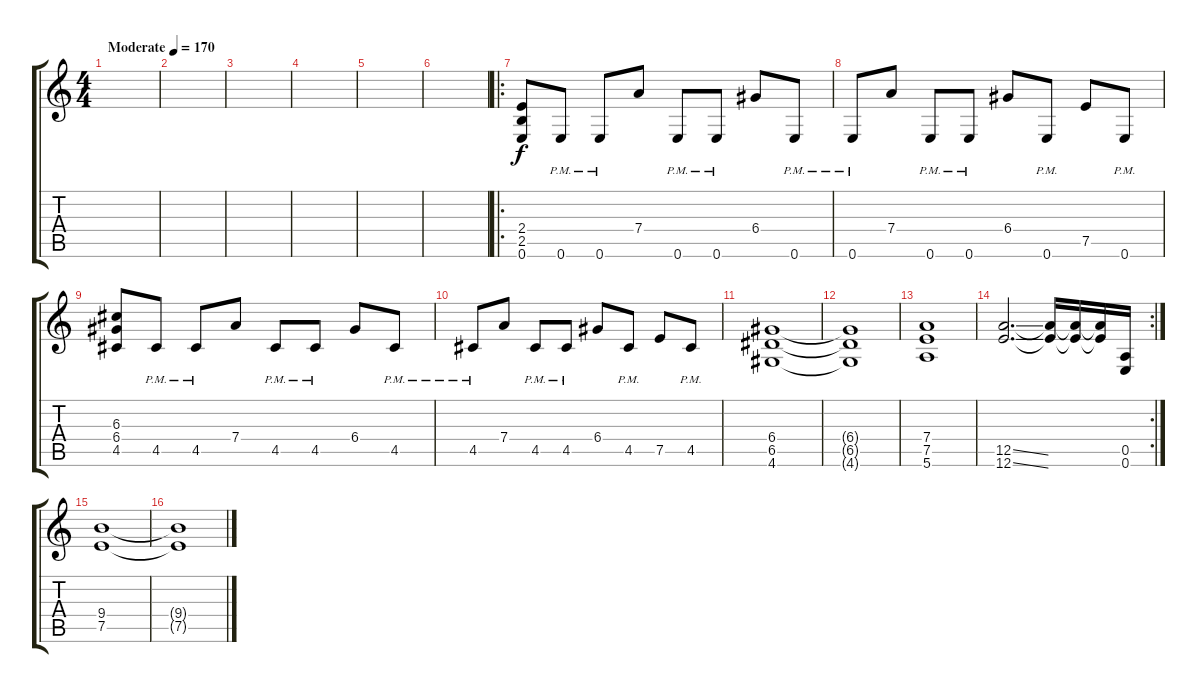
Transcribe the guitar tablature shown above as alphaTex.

\track "" {instrument distortionguitar}
\staff {score tabs}
\tuning (E4 B3 G3 D3 A2 E2) {hide}
\ts (4 4)
\tempo (170 "Moderate")
\clef g2
\ks c
|
|
|
|
|
|
\ro
(2.4 2.5 0.6).8 0.6{pm}.8 0.6{pm}.8 7.4.8 0.6{pm}.8 0.6{pm}.8 6.4.8 0.6{pm}.8 |
0.6{pm}.8 7.4.8 0.6{pm}.8 0.6{pm}.8 6.4.8 0.6{pm}.8 7.5.8 0.6{pm}.8 |
(6.3 6.4 4.5).8 4.5{pm}.8 4.5{pm}.8 7.4.8 4.5{pm}.8 4.5{pm}.8 6.4.8 4.5{pm}.8 |
4.5{pm}.8 7.4.8 4.5{pm}.8 4.5{pm}.8 6.4.8 4.5{pm}.8 7.5.8 4.5{pm}.8 |
(6.4 6.5 4.6).1 |
(6.4{t} 6.5{t} 4.6{t}).1 |
(7.4 7.5 5.6).1 |
\rc 2
(12.5{ss} 12.6{ss}).2{d} (12.5{t} 12.6{t}).16 (12.5{t} 12.6{t}).16 (12.5{t} 12.6{t}).16 (0.5 0.6).16 |
(9.4 7.5).1 |
(9.4{t} 7.5{t}).1
